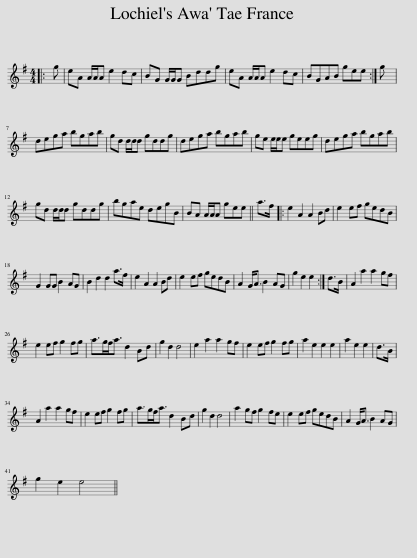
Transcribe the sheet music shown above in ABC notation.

X:1
L:1/8
M:4/4
I:linebreak $
K:G
V:1 treble
V:1
|: g | eA A/A/A e2 dc | BG G/G/G Bddg | eA A/A/A e2 dc | BGAB gee :| %5
 g |$ dega bgab | gd d/d/d gddg | dega bgab | ge e/e/e geeg | %10
 dega bgab |$ gd d/d/d gddg | bgae degB | BA A/A/A gee || a>f |: %15
 e2 A2 A2 Bd | e2 ef gedB |$ G2 GG B2 AG | B2 d2 d2 a>f | e2 A2 A2 Bd | %20
 e2 ef gedB | A2 G<A B2 AG | g2 e2 e2 :| d>B | A2 a2 a2 gf |$ %25
 e2 ef g2 fg | a>gf<a d2 Bd | g2 d2 d4 | e2 a2 a2 gf | e2 ef g2 fg | %30
 a2 e2 e2 e2 | a2 e2 e2 | d>B |$ A2 a2 a2 gf | e2 ef g2 fg | %35
 a>gf<a d2 Bd | g2 d2 d4 | a2 gf g2 fe | e2 ef gedB | A2 G<A B2 AG |$ %40
 g2 e2 e4 || %41
